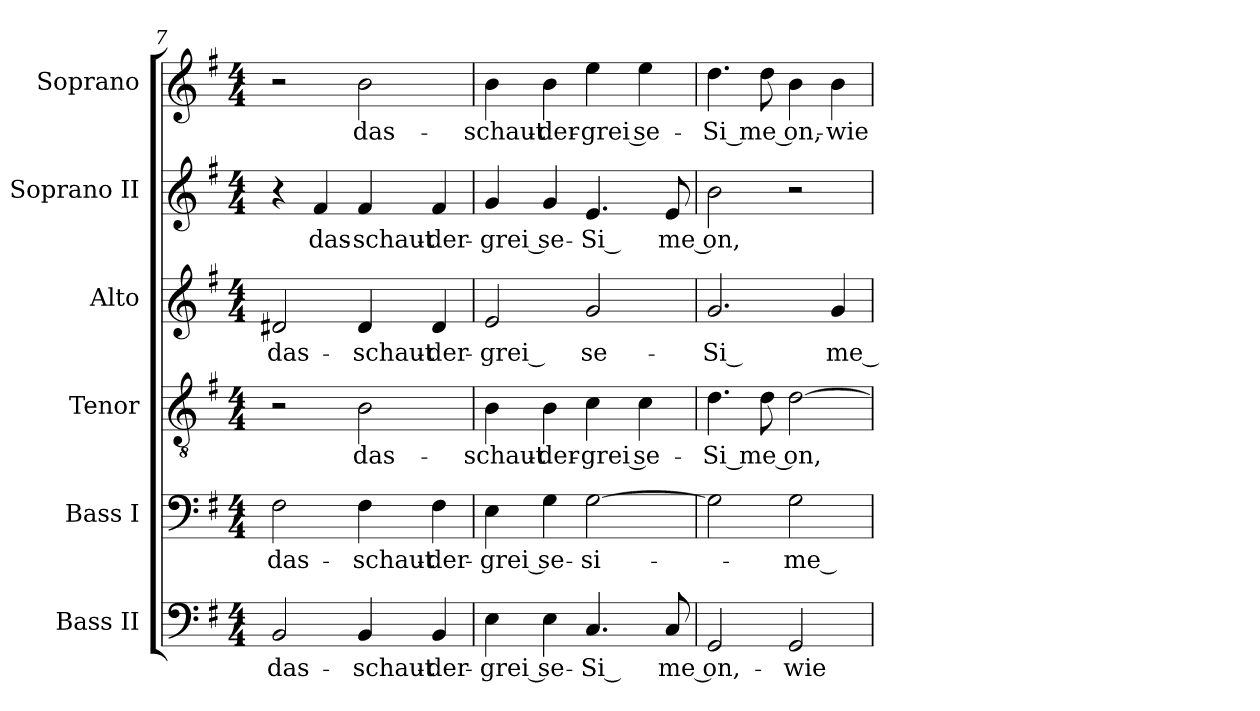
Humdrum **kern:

**kern	**text	**kern	**text	**kern	**text	**kern	**text	**kern	**text	**kern	**text
*part6	*part6	*part5	*part5	*part4	*part4	*part3	*part3	*part2	*part2	*part1	*part1
*staff6	*staff6	*staff5	*staff5	*staff4	*staff4	*staff3	*staff3	*staff2	*staff2	*staff1	*staff1
*I"Bass II	*	*I"Bass I	*	*I"Tenor	*	*I"Alto	*	*I"Soprano  II	*	*I"Soprano	*
*I'B II	*	*I'B I	*	*I'T	*	*I'A	*	*I'S II	*	*	*
*clefF4	*	*clefF4	*	*clefGv2	*	*clefG2	*	*clefG2	*	*clefG2	*
*	*	*	*	*ITrd7c12	*	*	*	*	*	*	*
*k[f#]	*	*k[f#]	*	*k[f#]	*	*k[f#]	*	*k[f#]	*	*k[f#]	*
*G:	*	*G:	*	*G:	*	*G:	*	*G:	*	*G:	*
*M4/4	*	*M4/4	*	*M4/4	*	*M4/4	*	*M4/4	*	*M4/4	*
=7	=7	=7	=7	=7	=7	=7	=7	=7	=7	=7	=7
!	!LO:LY:b:color=#000000	!	!	!	!	!	!	!	!	!	!
!	!	!	!LO:LY:b:color=#000000	!	!	!	!	!	!	!	!
!	!	!	!	!	!	!	!LO:LY:b:color=#000000	!	!	!	!
2BBi/	-das-	2F#i\	-das-	2r	.	2d#Xi/	-das-	4r	.	2r	.
!	!	!	!	!	!	!	!	!	!LO:LY:b:color=#000000	!	!
.	.	.	.	.	.	.	.	4f#i/	-das-	.	.
!	!LO:LY:b:color=#000000	!	!	!	!	!	!	!	!	!	!
!	!	!	!LO:LY:b:color=#000000	!	!	!	!	!	!	!	!
!	!	!	!	!	!LO:LY:b:color=#000000	!	!	!	!	!	!
!	!	!	!	!	!	!	!LO:LY:b:color=#000000	!	!	!	!
!	!	!	!	!	!	!	!	!	!LO:LY:b:color=#000000	!	!
!	!	!	!	!	!	!	!	!	!	!	!LO:LY:b:color=#000000
4BBi/	-schaut-	4F#i\	-schaut-	2BBi\	-das-	4d#i/	-schaut-	4f#i/	-schaut-	2bi\	das-
!	!LO:LY:b:color=#000000	!	!	!	!	!	!	!	!	!	!
!	!	!	!LO:LY:b:color=#000000	!	!	!	!	!	!	!	!
!	!	!	!	!	!	!	!LO:LY:b:color=#000000	!	!	!	!
!	!	!	!	!	!	!	!	!	!LO:LY:b:color=#000000	!	!
4BBi/	-der-	4F#i\	-der-	.	.	4d#i/	-der-	4f#i/	-der-	.	.
!!LO:LB:g=z
=8	=8	=8	=8	=8	=8	=8	=8	=8	=8	=8	=8
!	!LO:LY:b:color=#000000	!	!	!	!	!	!	!	!	!	!
!	!	!	!LO:LY:b:color=#000000	!	!	!	!	!	!	!	!
!	!	!	!	!	!LO:LY:b:color=#000000	!	!	!	!	!	!
!	!	!	!	!	!	!	!LO:LY:b:color=#000000	!	!	!	!
!	!	!	!	!	!	!	!	!	!LO:LY:b:color=#000000	!	!
!	!	!	!	!	!	!	!	!	!	!	!LO:LY:b:color=#000000
4Ei\	-grei --	4Ei\	-grei --	4BBi\	-schaut-	2ei/	-grei --	4gi/	-grei --	4bi\	-schaut-
!	!LO:LY:b:color=#000000	!	!	!	!	!	!	!	!	!	!
!	!	!	!LO:LY:b:color=#000000	!	!	!	!	!	!	!	!
!	!	!	!	!	!LO:LY:b:color=#000000	!	!	!	!	!	!
!	!	!	!	!	!	!	!	!	!LO:LY:b:color=#000000	!	!
!	!	!	!	!	!	!	!	!	!	!	!LO:LY:b:color=#000000
4Ei\	-se-	4Gi\	-se-	4BBi\	-der-	.	.	4gi/	-se-	4bi\	-der-
!	!LO:LY:b:color=#000000	!	!	!	!	!	!	!	!	!	!
!	!	!	!LO:LY:b:color=#000000	!	!	!	!	!	!	!	!
!	!	!	!	!	!LO:LY:b:color=#000000	!	!	!	!	!	!
!	!	!	!	!	!	!	!LO:LY:b:color=#000000	!	!	!	!
!	!	!	!	!	!	!	!	!	!LO:LY:b:color=#000000	!	!
!	!	!	!	!	!	!	!	!	!	!	!LO:LY:b:color=#000000
4.Ci/	-Si --	[2Gi\	-si-	4Ci\	-grei --	2gi/	-se-	4.ei/	-Si --	4eei\	-grei --
!	!	!	!	!	!LO:LY:b:color=#000000	!	!	!	!	!	!
!	!	!	!	!	!	!	!	!	!	!	!LO:LY:b:color=#000000
.	.	.	.	4Ci\	-se-	.	.	.	.	4eei\	-se-
!	!LO:LY:b:color=#000000	!	!	!	!	!	!	!	!	!	!
!	!	!	!	!	!	!	!	!	!LO:LY:b:color=#000000	!	!
8Ci/	-me --	.	.	.	.	.	.	8ei/	-me --	.	.
=9	=9	=9	=9	=9	=9	=9	=9	=9	=9	=9	=9
!	!LO:LY:b:color=#000000	!	!	!	!	!	!	!	!	!	!
!	!	!	!	!	!LO:LY:b:color=#000000	!	!	!	!	!	!
!	!	!	!	!	!	!	!LO:LY:b:color=#000000	!	!	!	!
!	!	!	!	!	!	!	!	!	!LO:LY:b:color=#000000	!	!
!	!	!	!	!	!	!	!	!	!	!	!LO:LY:b:color=#000000
2GGi/	-on,-	2Gi\]	.	4.Di\	-Si --	2.gi/	-Si --	2bi\	-on,-	4.ddi\	-Si --
!	!	!	!	!	!LO:LY:b:color=#000000	!	!	!	!	!	!
!	!	!	!	!	!	!	!	!	!	!	!LO:LY:b:color=#000000
.	.	.	.	8Di\	-me --	.	.	.	.	8ddi\	-me --
!	!LO:LY:b:color=#000000	!	!	!	!	!	!	!	!	!	!
!	!	!	!LO:LY:b:color=#000000	!	!	!	!	!	!	!	!
!	!	!	!	!	!LO:LY:b:color=#000000	!	!	!	!	!	!
!	!	!	!	!	!	!	!	!	!	!	!LO:LY:b:color=#000000
2GGi/	-wie-	2Gi\	-me --	[2Di\	-on,	.	.	2r	.	4bi\	-on,-
!	!	!	!	!	!	!	!LO:LY:b:color=#000000	!	!	!	!
!	!	!	!	!	!	!	!	!	!	!	!LO:LY:b:color=#000000
.	.	.	.	.	.	4gi/	-me --	.	.	4bi\	-wie-
=	=	=	=	=	=	=	=	=	=	=	=
*-	*-	*-	*-	*-	*-	*-	*-	*-	*-	*-	*-
